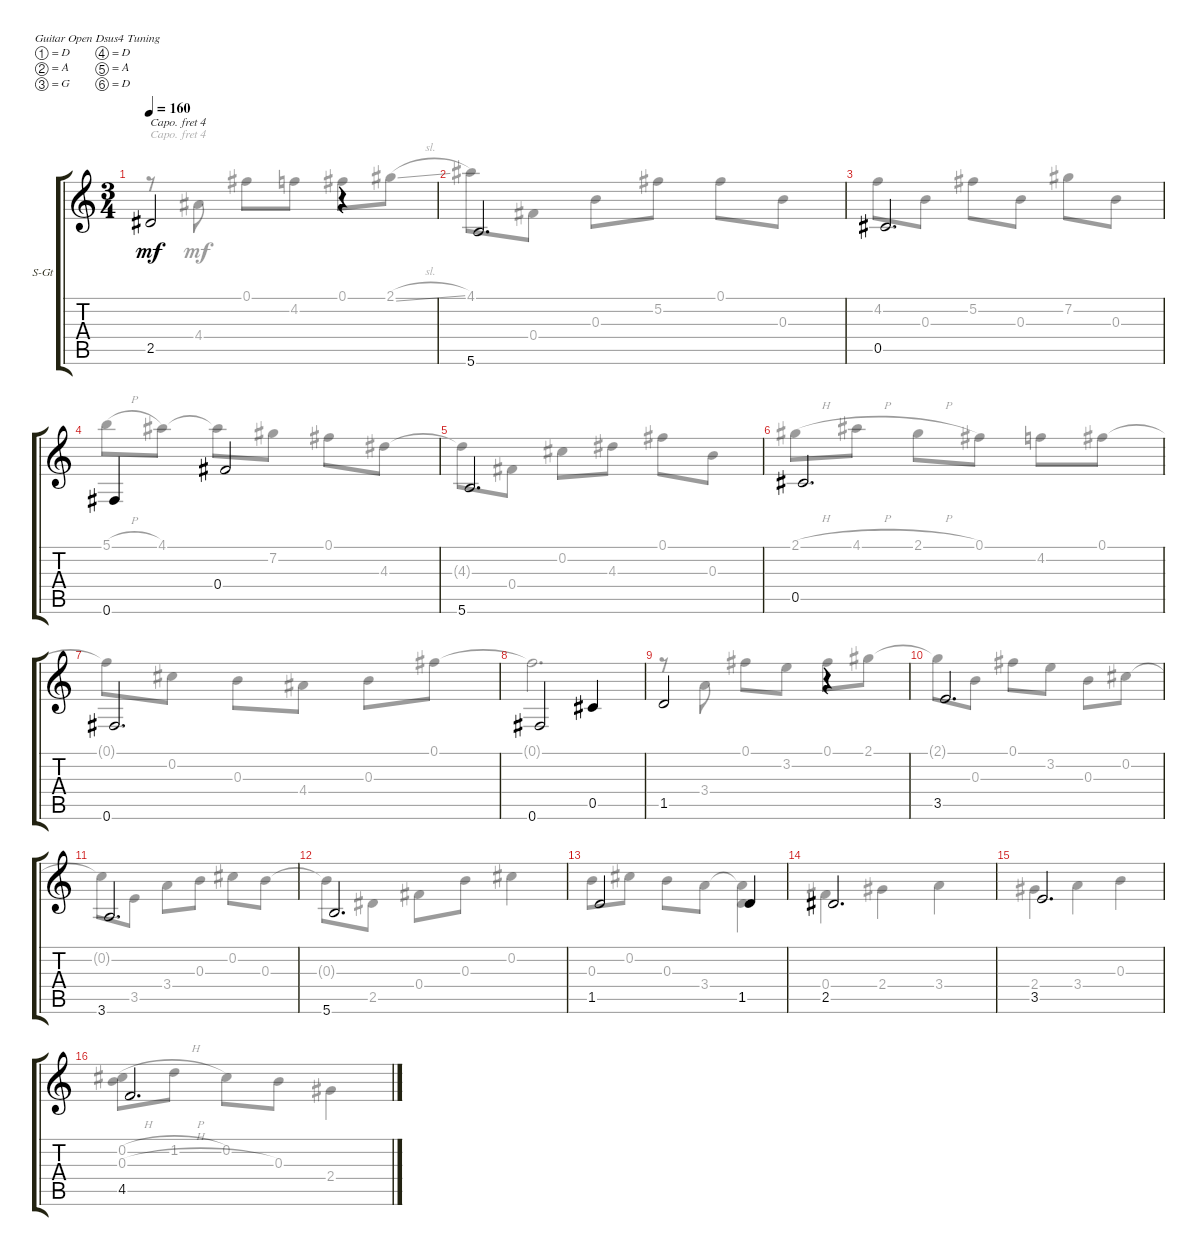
\defaultSystemsLayout 4
\bracketExtendMode groupsimilarinstruments
\firstSystemTrackNameOrientation horizontal
\otherSystemsTrackNameOrientation horizontal
\track ("Steel Guitar" "S-Gt") {instrument acousticguitarsteel}
\staff {score tabs}
\capo 4
\tuning (D4 A3 G3 D3 A2 D2)
\voice
\ts (3 4)
\tempo 160
\clef g2
\ks c
2.5.2{dy mf} r.4 |
5.6.2{d} |
0.5.2{d} |
0.6.4 0.4.2 |
5.6.2{d} |
0.5.2{d} |
0.6.2{d} |
0.6.2 0.5.4 |
1.5.2 r.4 |
3.5.2{d} |
3.6.2{d} |
5.6.2{d} |
1.5.2 1.5.4 |
2.5.2{d} |
3.5.2{d} |
4.5.2{d}
\voice
\clef g2
\ottava regular
\simile none
\ks c
r.8{dy mf} 4.4.8 0.1.8 4.2.8 0.1.8 2.1{sl}.8 |
4.1.8 0.4.8 0.3.8 5.2.8 0.1.8 0.3.8 |
4.2.8 0.3.8 5.2.8 0.3.8 7.2.8 0.3.8 |
5.1{h}.8 4.1.8 4.1{t}.8 7.2.8 0.1.8 4.3.8 |
4.3{t}.8 0.4.8 0.2.8 4.3.8 0.1.8 0.3.8 |
2.1{h}.8 4.1{h}.8 2.1{h}.8 0.1.8 4.2.8 0.1.8 |
0.1{t}.8 0.2.8 0.3.8 4.4.8 0.3.8 0.1.8 |
0.1{t}.2{d} |
r.8 3.4.8 0.1.8 3.2.8 0.1.8 2.1.8 |
2.1{t}.8 0.3.8 0.1.8 3.2.8 0.3.8 0.2.8 |
0.2{t}.8 3.5.8 3.4.8 0.3.8 0.2.8 0.3.8 |
0.3{t}.8 2.5.8 0.4.8 0.3.8 0.2.4 |
0.3.8 0.2.8 0.3.8 3.4.8 (1.5 3.4{t}).4 |
0.4.4 2.4.4 3.4.4 |
2.4.4 3.4.4 0.3.4 |
(0.3{h} 0.2{h}).8 1.2{h}.8 0.2.8 0.3.8 2.4.4
